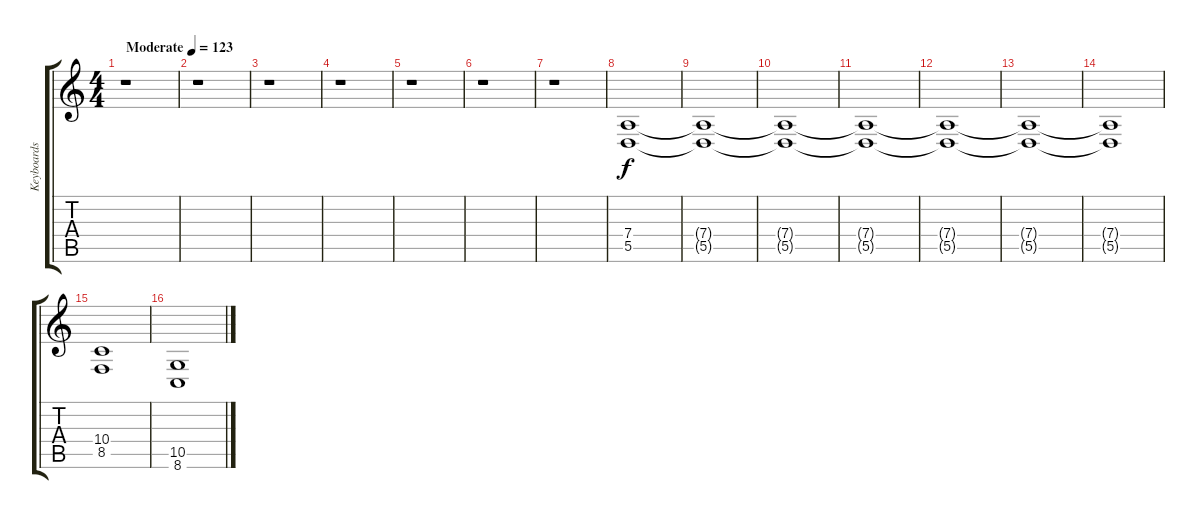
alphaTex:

\track ("Keyboards 2" "Keyboards ") {instrument stringensemble1}
\staff {score tabs}
\tuning (E4 B3 G3 D3 A2 E2) {hide}
\ts (4 4)
\tempo (123 "Moderate")
\clef g2
\ks c
r.1{dy f instrument stringensemble1} |
r.1 |
r.1 |
r.1 |
r.1 |
r.1 |
r.1 |
(7.4 5.5).1 |
(7.4{t} 5.5{t}).1 |
(7.4{t} 5.5{t}).1 |
(7.4{t} 5.5{t}).1 |
(7.4{t} 5.5{t}).1 |
(7.4{t} 5.5{t}).1 |
(7.4{t} 5.5{t}).1 |
(10.4 8.5).1 |
(10.5 8.6).1
